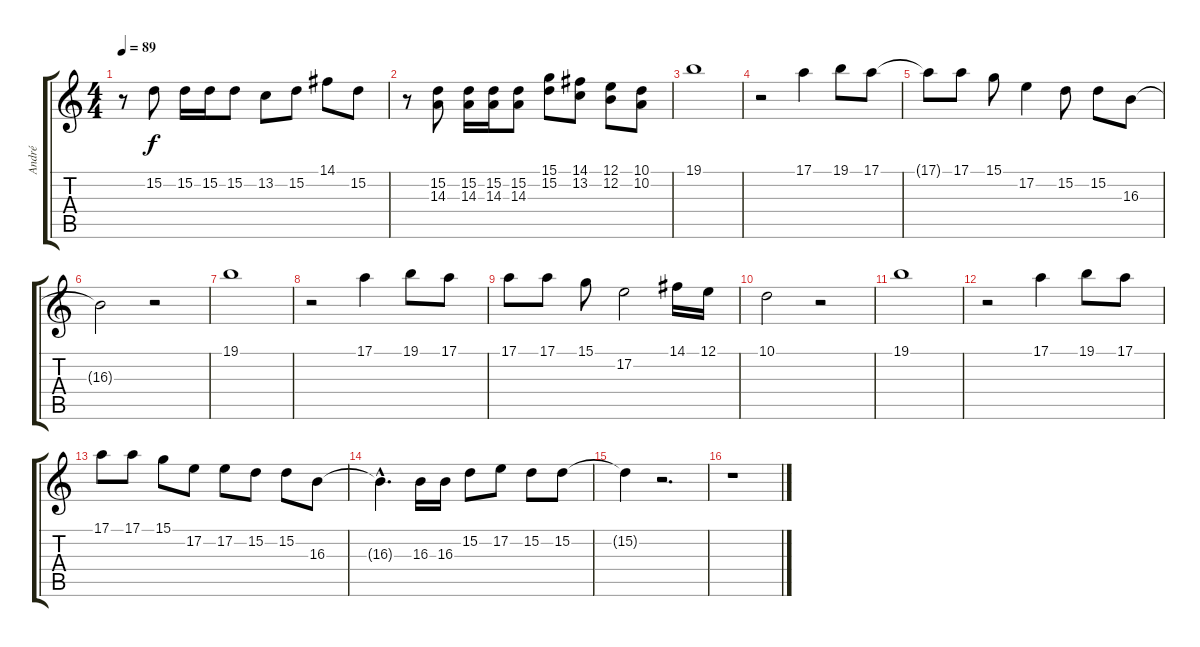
\track ("André" "André") {instrument lead6voice}
\staff {score tabs}
\tuning (E4 B3 G3 D3 A2 E2) {hide}
\ts (4 4)
\tempo 89
\clef g2
\ks c
r.8{dy f} 15.2.8 15.2.16 15.2.16 15.2.8 13.2.8 15.2.8 14.1.8 15.2.8 |
r.8 (15.2 14.3).8 (15.2 14.3).16 (15.2 14.3).16 (15.2 14.3).8 (15.1 15.2).8 (14.1 13.2).8 (12.1 12.2).8 (10.1 10.2).8 |
19.1.1 |
r.2 17.1.4 19.1.8 17.1.8 |
17.1{t}.8 17.1.8 15.1.8 17.2.4 15.2.8 15.2.8 16.3.8 |
16.3{t}.2 r.2 |
19.1.1 |
r.2 17.1.4 19.1.8 17.1.8 |
17.1.8 17.1.8 15.1.8 17.2.2 14.1.16 12.1.16 |
10.1.2 r.2 |
19.1.1 |
r.2 17.1.4 19.1.8 17.1.8 |
17.1.8 17.1.8 15.1.8 17.2.8 17.2.8 15.2.8 15.2.8 16.3.8 |
16.3{hac t}.4{d} 16.3.16 16.3.16 15.2.8 17.2.8 15.2.8 15.2.8 |
15.2{t}.4 r.2{d} |
r.1
